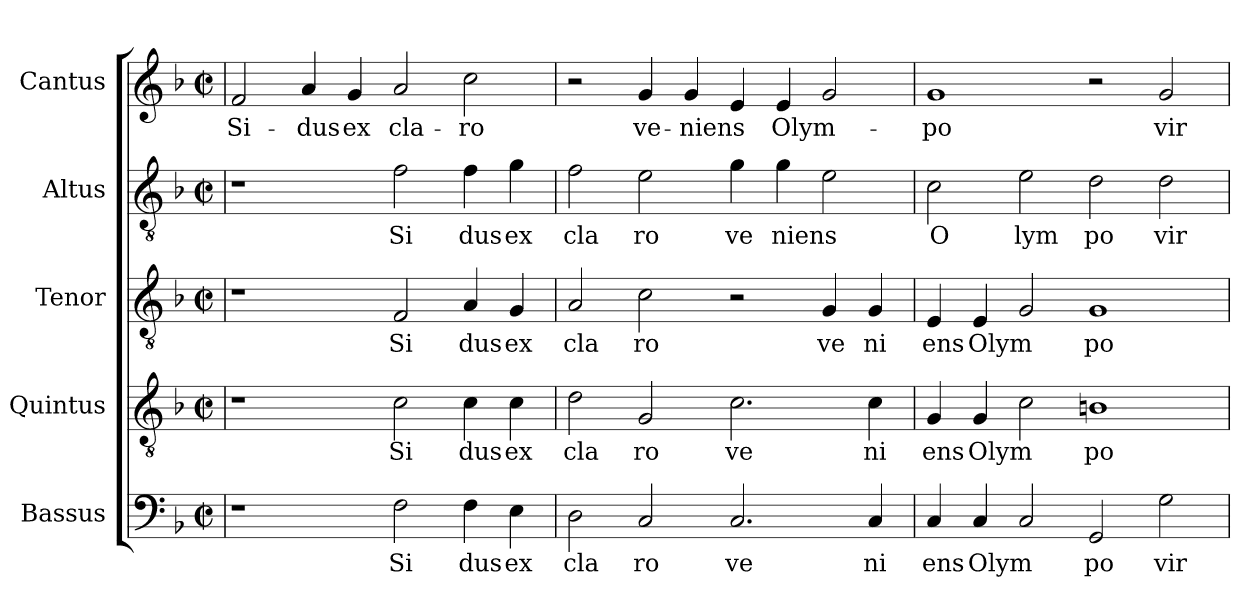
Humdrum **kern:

**kern	**text	**kern	**text	**kern	**text	**kern	**text	**kern	**text
*part5	*part5	*part4	*part4	*part3	*part3	*part2	*part2	*part1	*part1
*staff5	*staff5	*staff4	*staff4	*staff3	*staff3	*staff2	*staff2	*staff1	*staff1
*I"Bassus	*	*I"Quintus	*	*I"Tenor	*	*I"Altus	*	*I"Cantus	*
!!LO:PB:g=z
*stria5	*	*stria5	*	*stria5	*	*stria5	*	*stria5	*
*clefF4	*	*clefGv2	*	*clefGv2	*	*clefGv2	*	*clefG2	*
*k[b-]	*	*k[b-]	*	*k[b-]	*	*k[b-]	*	*k[b-]	*
*F:	*	*F:	*	*F:	*	*F:	*	*F:	*
*M2/2	*	*M2/2	*	*M2/2	*	*M2/2	*	*M2/2	*
*met(c|)	*	*met(c|)	*	*met(c|)	*	*met(c|)	*	*met(c|)	*
=1	=1!	=1	=1!	=1	=1!	=1	=1!	=1!	=1!
!	!	!	!	!	!	!	!	!	!LO:LY:b:cj
1r	.	1r	.	1r	.	1r	.	2f/	Si-
!	!	!	!	!	!	!	!	!	!LO:LY:b:cj
.	.	.	.	.	.	.	.	4a/	-dus
!	!	!	!	!	!	!	!	!	!LO:LY:b:cj
.	.	.	.	.	.	.	.	4g/	ex
!	!LO:LY:b:cj	!	!LO:LY:b:cj	!	!LO:LY:b:cj	!	!LO:LY:b:cj	!	!LO:LY:b:cj
2F\	Si	2c\	Si	2F/	Si	2f\	Si	2a/	cla-
!	!LO:LY:b:cj	!	!LO:LY:b:cj	!	!LO:LY:b:cj	!	!LO:LY:b:cj	!	!LO:LY:b:cj
4F\	dus	4c\	dus	4A/	dus	4f\	dus	2cc\	-ro
!	!LO:LY:b:cj	!	!LO:LY:b:cj	!	!LO:LY:b:cj	!	!LO:LY:b:cj	!	!
4E\	ex	4c\	ex	4G/	ex	4g\	ex	.	.
=2	=2	=2	=2	=2	=2	=2	=2	=2	=2
!	!LO:LY:b:cj	!	!LO:LY:b:cj	!	!LO:LY:b:cj	!	!LO:LY:b:cj	!	!
2D\	cla	2d\	cla	2A/	cla	2f\	cla	2r	.
!	!LO:LY:b:cj	!	!LO:LY:b:cj	!	!LO:LY:b:cj	!	!LO:LY:b:cj	!	!LO:LY:b:cj
2C/	ro	2G/	ro	2c\	ro	2e\	ro	4g/	ve-
!	!	!	!	!	!	!	!	!	!LO:LY:b
.	.	.	.	.	.	.	.	4g/	-niens
!	!LO:LY:b:cj	!	!LO:LY:b:cj	!	!	!	!LO:LY:b:cj	!	!
2.C/	ve	2.c\	ve	2r	.	4g\	ve	4e/	.
!	!	!	!	!	!	!	!LO:LY:b	!	!LO:LY:b
.	.	.	.	.	.	4g\	niens	4e/	Olym-
!	!	!	!	!	!LO:LY:b:cj	!	!	!	!
.	.	.	.	4G/	ve	2e\	.	2g/	.
!	!LO:LY:b:cj	!	!LO:LY:b:cj	!	!LO:LY:b:cj	!	!	!	!
4C/	ni	4c\	ni	4G/	ni	.	.	.	.
=3	=3	=3	=3	=3	=3	=3	=3	=3	=3
!	!LO:LY:b:cj	!	!LO:LY:b:cj	!	!LO:LY:b:cj	!	!LO:LY:b:cj	!	!LO:LY:b:cj
4C/	ens	4G/	ens	4E/	ens	2c\	O	1g	-po
!	!LO:LY:b	!	!LO:LY:b	!	!LO:LY:b	!	!	!	!
4C/	Olym	4G/	Olym	4E/	Olym	.	.	.	.
!	!	!	!	!	!	!	!LO:LY:b:cj	!	!
2C/	.	2c\	.	2G/	.	2e\	lym	.	.
!	!LO:LY:b:cj	!	!LO:LY:b:cj	!	!LO:LY:b:cj	!	!LO:LY:b:cj	!	!
2GG/	po	1Bn	po	1G	po	2d\	po	2r	.
!	!LO:LY:b:cj	!	!	!	!	!	!LO:LY:b:cj	!	!LO:LY:b:cj
2G\	vir	.	.	.	.	2d\	vir	2g/	vir-
=	=	=	=	=	=	=	=	=	=
*-	*-	*-	*-	*-	*-	*-	*-	*-	*-
